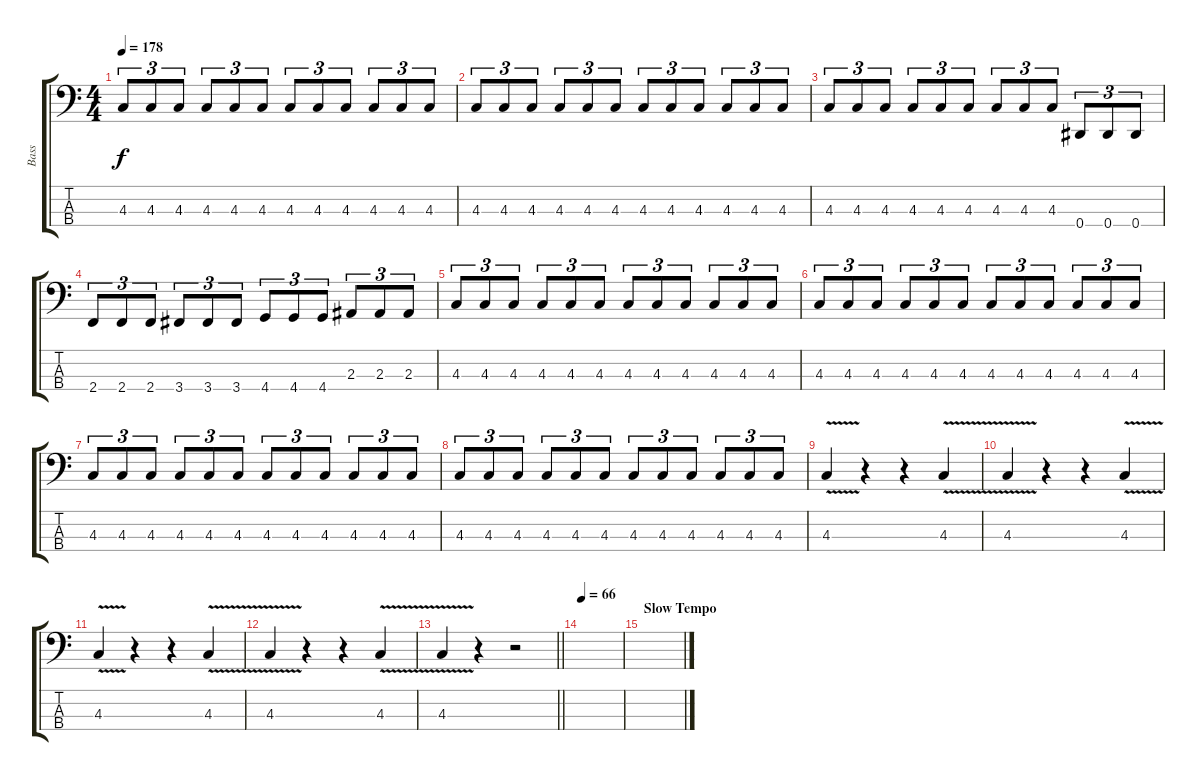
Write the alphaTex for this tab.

\track ("Bass" "Bass") {instrument fretlessbass}
\staff {score tabs}
\tuning (Gb2 Db2 Ab1 Eb1) {hide}
\ts (4 4)
\section ("" "")
\tempo 178
\clef f4
\ks c
4.3.8{tu (3 2) dy f} 4.3.8{tu (3 2)} 4.3.8{tu (3 2)} 4.3.8{tu (3 2)} 4.3.8{tu (3 2)} 4.3.8{tu (3 2)} 4.3.8{tu (3 2)} 4.3.8{tu (3 2)} 4.3.8{tu (3 2)} 4.3.8{tu (3 2)} 4.3.8{tu (3 2)} 4.3.8{tu (3 2)} |
4.3.8{tu (3 2)} 4.3.8{tu (3 2)} 4.3.8{tu (3 2)} 4.3.8{tu (3 2)} 4.3.8{tu (3 2)} 4.3.8{tu (3 2)} 4.3.8{tu (3 2)} 4.3.8{tu (3 2)} 4.3.8{tu (3 2)} 4.3.8{tu (3 2)} 4.3.8{tu (3 2)} 4.3.8{tu (3 2)} |
4.3.8{tu (3 2)} 4.3.8{tu (3 2)} 4.3.8{tu (3 2)} 4.3.8{tu (3 2)} 4.3.8{tu (3 2)} 4.3.8{tu (3 2)} 4.3.8{tu (3 2)} 4.3.8{tu (3 2)} 4.3.8{tu (3 2)} 0.4.8{tu (3 2)} 0.4.8{tu (3 2)} 0.4.8{tu (3 2)} |
2.4.8{tu (3 2)} 2.4.8{tu (3 2)} 2.4.8{tu (3 2)} 3.4.8{tu (3 2)} 3.4.8{tu (3 2)} 3.4.8{tu (3 2)} 4.4.8{tu (3 2)} 4.4.8{tu (3 2)} 4.4.8{tu (3 2)} 2.3.8{tu (3 2)} 2.3.8{tu (3 2)} 2.3.8{tu (3 2)} |
4.3.8{tu (3 2)} 4.3.8{tu (3 2)} 4.3.8{tu (3 2)} 4.3.8{tu (3 2)} 4.3.8{tu (3 2)} 4.3.8{tu (3 2)} 4.3.8{tu (3 2)} 4.3.8{tu (3 2)} 4.3.8{tu (3 2)} 4.3.8{tu (3 2)} 4.3.8{tu (3 2)} 4.3.8{tu (3 2)} |
4.3.8{tu (3 2)} 4.3.8{tu (3 2)} 4.3.8{tu (3 2)} 4.3.8{tu (3 2)} 4.3.8{tu (3 2)} 4.3.8{tu (3 2)} 4.3.8{tu (3 2)} 4.3.8{tu (3 2)} 4.3.8{tu (3 2)} 4.3.8{tu (3 2)} 4.3.8{tu (3 2)} 4.3.8{tu (3 2)} |
4.3.8{tu (3 2)} 4.3.8{tu (3 2)} 4.3.8{tu (3 2)} 4.3.8{tu (3 2)} 4.3.8{tu (3 2)} 4.3.8{tu (3 2)} 4.3.8{tu (3 2)} 4.3.8{tu (3 2)} 4.3.8{tu (3 2)} 4.3.8{tu (3 2)} 4.3.8{tu (3 2)} 4.3.8{tu (3 2)} |
4.3.8{tu (3 2)} 4.3.8{tu (3 2)} 4.3.8{tu (3 2)} 4.3.8{tu (3 2)} 4.3.8{tu (3 2)} 4.3.8{tu (3 2)} 4.3.8{tu (3 2)} 4.3.8{tu (3 2)} 4.3.8{tu (3 2)} 4.3.8{tu (3 2)} 4.3.8{tu (3 2)} 4.3.8{tu (3 2)} |
4.3{v}.4 r.4 r.4 4.3{v}.4 |
4.3{v}.4 r.4 r.4 4.3{v}.4 |
4.3{v}.4 r.4 r.4 4.3{v}.4 |
4.3{v}.4 r.4 r.4 4.3{v}.4 |
\barLineRight lightlight
4.3{v}.4 r.4 r.2 |
\tempo 66
|
\section ("" "Slow Tempo")
